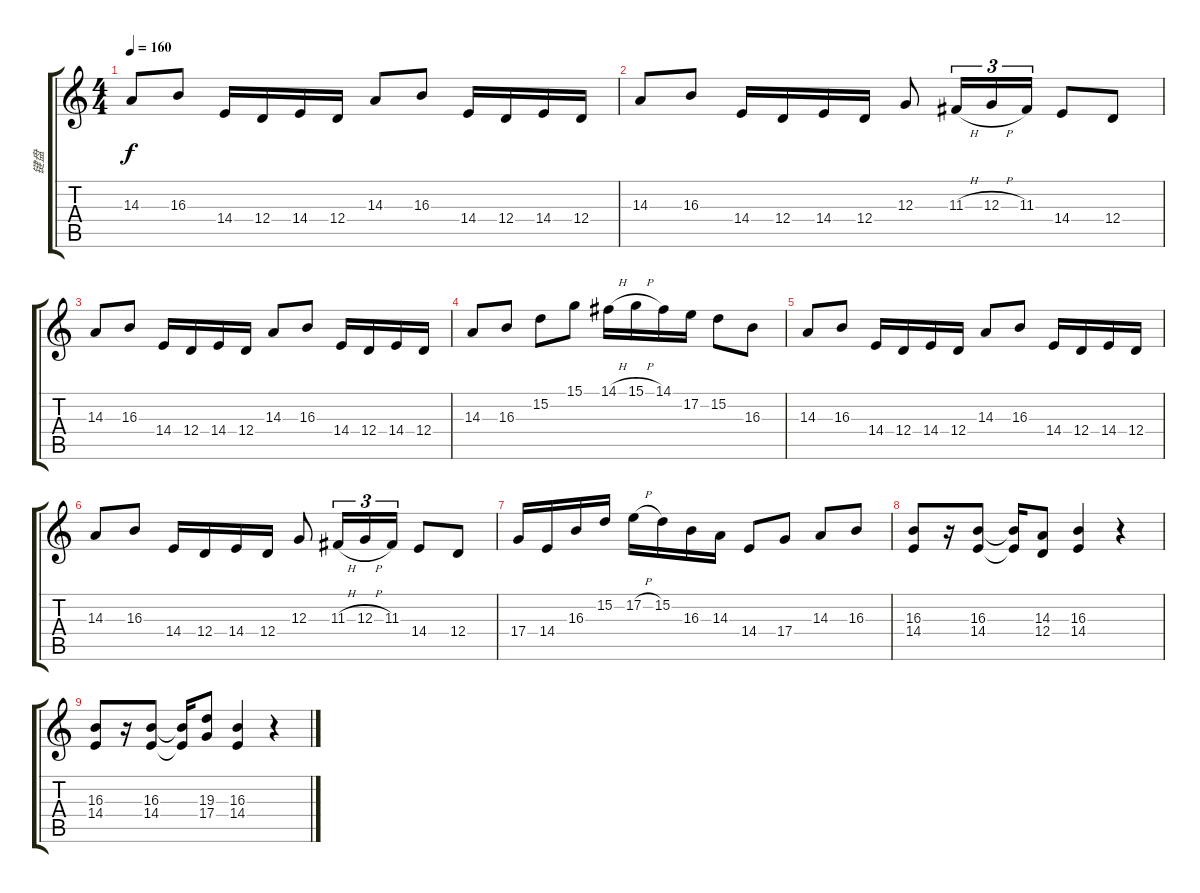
\track ("键盘" "键盘") {instrument stringensemble1}
\staff {score tabs}
\tuning (E4 B3 G3 D3 A2 E2) {hide}
\ts (4 4)
\tempo 160
\clef g2
\ks c
14.3.8{dy f} 16.3.8 14.4.16 12.4.16 14.4.16 12.4.16 14.3.8 16.3.8 14.4.16 12.4.16 14.4.16 12.4.16 |
14.3.8 16.3.8 14.4.16 12.4.16 14.4.16 12.4.16 12.3.8 11.3{h}.16{tu (3 2)} 12.3{h}.16{tu (3 2)} 11.3.16{tu (3 2)} 14.4.8 12.4.8 |
14.3.8 16.3.8 14.4.16 12.4.16 14.4.16 12.4.16 14.3.8 16.3.8 14.4.16 12.4.16 14.4.16 12.4.16 |
14.3.8 16.3.8 15.2.8 15.1.8 14.1{h}.16 15.1{h}.16 14.1.16 17.2.16 15.2.8 16.3.8 |
14.3.8 16.3.8 14.4.16 12.4.16 14.4.16 12.4.16 14.3.8 16.3.8 14.4.16 12.4.16 14.4.16 12.4.16 |
14.3.8 16.3.8 14.4.16 12.4.16 14.4.16 12.4.16 12.3.8 11.3{h}.16{tu (3 2)} 12.3{h}.16{tu (3 2)} 11.3.16{tu (3 2)} 14.4.8 12.4.8 |
17.4.16 14.4.16 16.3.16 15.2.16 17.2{h}.16 15.2.16 16.3.16 14.3.16 14.4.8 17.4.8 14.3.8 16.3.8 |
(16.3 14.4).8 r.16 (16.3 14.4).8 (16.3{t} 14.4{t}).16 (14.3 12.4).8 (16.3 14.4).4 r.4 |
(16.3 14.4).8 r.16 (16.3 14.4).8 (16.3{t} 14.4{t}).16 (19.3 17.4).8 (16.3 14.4).4 r.4
